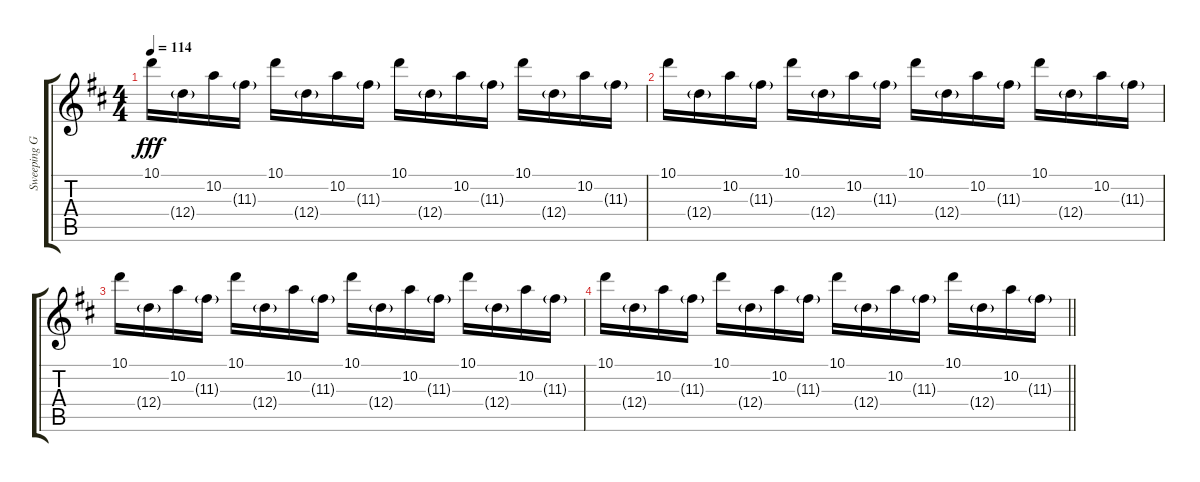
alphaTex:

\track ("Sweeping Guitar 1" "Sweeping G") {instrument distortionguitar}
\staff {score tabs}
\tuning (E4 B3 G3 D3 A2 E2) {hide}
\ts (4 4)
\tempo 114
\clef g2
\ks d
10.1.16{dy fff} 12.4{g}.16 10.2.16 11.3{g}.16 10.1.16 12.4{g}.16 10.2.16 11.3{g}.16 10.1.16 12.4{g}.16 10.2.16 11.3{g}.16 10.1.16 12.4{g}.16 10.2.16 11.3{g}.16 |
10.1.16 12.4{g}.16 10.2.16 11.3{g}.16 10.1.16 12.4{g}.16 10.2.16 11.3{g}.16 10.1.16 12.4{g}.16 10.2.16 11.3{g}.16 10.1.16 12.4{g}.16 10.2.16 11.3{g}.16 |
10.1.16 12.4{g}.16 10.2.16 11.3{g}.16 10.1.16 12.4{g}.16 10.2.16 11.3{g}.16 10.1.16 12.4{g}.16 10.2.16 11.3{g}.16 10.1.16 12.4{g}.16 10.2.16 11.3{g}.16 |
\barLineRight lightlight
10.1.16 12.4{g}.16 10.2.16 11.3{g}.16 10.1.16 12.4{g}.16 10.2.16 11.3{g}.16 10.1.16 12.4{g}.16 10.2.16 11.3{g}.16 10.1.16 12.4{g}.16 10.2.16 11.3{g}.16
